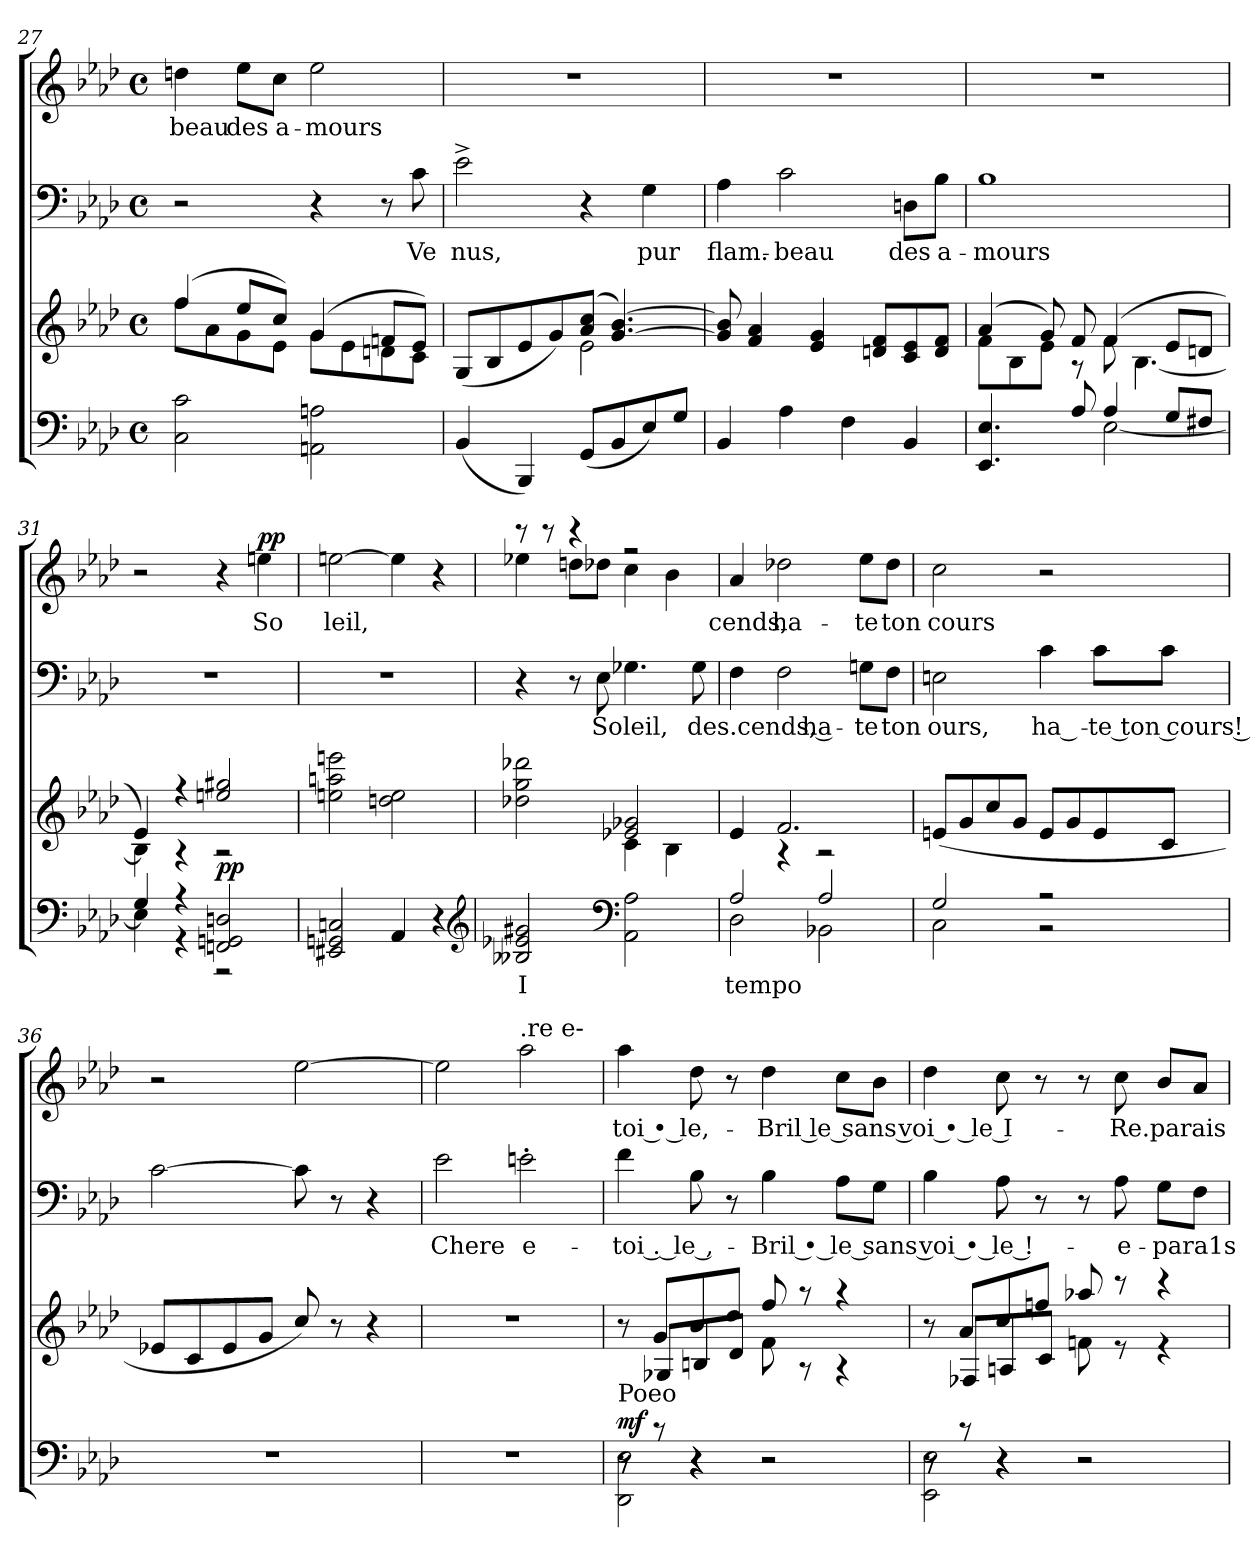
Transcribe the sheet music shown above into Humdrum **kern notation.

**kern	**text	**dynam	**kern	**kern	**text	**kern	**text	**dynam
*part4	*part4	*part4	*part3	*part2	*part2	*part1	*part1	*part1
*staff4	*staff4	*staff4	*staff3	*staff2	*staff2	*staff1	*staff1	*staff1
*clefF4	*	*	*clefG2	*clefF4	*	*clefG2	*	*
*k[b-e-a-d-]	*	*	*k[b-e-a-d-]	*k[b-e-a-d-]	*	*k[b-e-a-d-]	*	*
*A-:	*	*	*A-:	*A-:	*	*A-:	*	*
*M4/4	*	*	*M4/4	*M4/4	*	*M4/4	*	*
*met(c)	*	*	*met(c)	*met(c)	*	*met(c)	*	*
=27	=27	=27	=27	=27	=27	=27	=27	=27
*	*	*	*^	*	*	*	*	*
2C\ 2c\	.	.	(4ff/	8ff\L	2r	.	4ddn\	beau	.
.	.	.	.	8a-\	.	.	.	.	.
.	.	.	8ee-/L	8g\	.	.	8ee-\L	des	.
.	.	.	8cc/J)	8e-\J	.	.	8cc\J	a-	.
2AAn\ 2An\	.	.	(4g/	8g\L	4r	.	2ee-\	mours	.
.	.	.	.	8e-\	.	.	.	.	.
.	.	.	8fn/L	8dn\	8r	.	.	.	.
.	.	.	8e-/J)	8c\J	8c\	Ve	.	.	.
=28	=28	=28	=28	=28	=28	=28	=28	=28	=28
(4BB-/	.	.	(8G/L	2ryy	2e-^\	nus,	1r	.	.
.	.	.	8B-/	.	.	.	.	.	.
4BBB-/)	.	.	8e-/	.	.	.	.	.	.
.	.	.	8g/)	.	.	.	.	.	.
(8GG/L	.	.	(8a-/ 8cc/J	2e-\	4r	.	.	.	.
8BB-/	.	.	[4.g/ [4.b-/)	.	.	.	.	.	.
8E-/)	.	.	.	.	4G\	pur	.	.	.
8G/J	.	.	.	.	.	.	.	.	.
*	*	*	*v	*v	*	*	*	*	*
!!LO:LB:g=z
=29	=29	=29	=29	=29	=29	=29	=29	=29
4BB-/	.	.	8g]/ 8b-]/	4A-\	flam.-	1r	.	.
.	.	.	4f/ 4a-/	.	.	.	.	.
4A-\	.	.	.	2c\	beau	.	.	.
.	.	.	4e-/ 4g/	.	.	.	.	.
4F\	.	.	.	.	.	.	.	.
.	.	.	8dn/ 8f/L	.	.	.	.	.
4BB-/	.	.	8c/ 8e-/	8Dn\L	des	.	.	.
.	.	.	8d/ 8f/J	8B-\J	a-	.	.	.
=30	=30	=30	=30	=30	=30	=30	=30	=30
*^	*	*	*^	*	*	*	*	*
4.EE-/ 4.E-/	2ryy	.	.	(4a-/	8f\L	1B-/	mours	1r	.	.
.	.	.	.	.	8B-\	.	.	.	.	.
.	.	.	.	8g/)	8e-\J	.	.	.	.	.
8A-/	.	.	.	8f/	8r	.	.	.	.	.
4A-/	[2E-\	.	.	(4f/	8f\	.	.	.	.	.
.	.	.	.	.	[4.B-\	.	.	.	.	.
8G/L	.	.	.	8e-/L	.	.	.	.	.	.
8F#X/J	.	.	.	8dn/J	.	.	.	.	.	.
=31	=31	=31	=31	=31	=31	=31	=31	=31	=31	=31
4G/	4E-\]	.	.	4e-/)	4B-\]	1r	.	2r	.	.
4r	4r	.	.	4r	4r	.	.	.	.	.
2FFn/ 2GGn/ 2Dn/	2r	.	pp	2een/ 2gg#X/	2r	.	.	4r	.	.
.	.	.	.	.	.	.	.	4een\	So	pp
*v	*v	*	*	*	*	*	*	*	*	*
*	*	*	*v	*v	*	*	*	*	*
=32	=32	=32	=32	=32	=32	=32	=32	=32
2EE#X/ 2GGn/ 2Cn/	.	.	2een\ 2aan\ 2eeen\	1r	.	[2een\	leil,	.
4AA-/	.	.	2ddn\ 2ee\	.	.	4ee\]	.	.
4r	.	.	.	.	.	4r	.	.
*clefG2	*	*	*	*	*	*	*	*
!!LO:PB:g=z
=33	=33	=33	=33	=33	=33	=33	=33	=33
*	*	*	*^	*	*	*^	*	*
2B--X/ 2e-X/ 2g#X/	I	.	2ryy	2dd-X\ 2gg\ 2ddd-X\	4r	.	8r	4ee-X\	.	.
.	.	.	.	.	.	.	8r	.	.	.
.	.	.	.	.	8r	.	4r	8ddn\L	.	.
.	.	.	.	.	8E-\	Soleil,	.	8dd-X\J	.	.
*clefF4	*	*	*	*	*	*	*	*	*	*
2AA-\ 2A-\	.	.	2e-X/ 2g-X/	4c\	4.G-X\	.	2r	4cc\	.	.
.	.	.	.	4B-\	.	.	.	4b-\	.	.
.	.	.	.	.	8G-\	des.cends, ha-	.	.	.	.
*	*	*	*	*	*	*	*v	*v	*	*
=34	=34	=34	=34	=34	=34	=34	=34	=34	=34
*^	*	*	*	*	*	*	*	*	*
2A-/	2D-\	tempo	.	4ryy	4e-/	4F\	.	4a-/	cends,	.
.	.	.	.	2.f/	4r	2F\	.	2dd-X\	ha-	.
2A-/	2BB-X\	.	.	.	2r	.	.	.	.	.
.	.	.	.	.	.	8Gn\L	te	8ee-\L	te	.
.	.	.	.	.	.	8F\J	ton	8dd-\J	ton	.
*	*	*	*	*v	*v	*	*	*	*	*
=35	=35	=35	=35	=35	=35	=35	=35	=35	=35
2G/	2C\	.	.	(8en/L	2En\	ours,	2cc\	cours	.
.	.	.	.	8g/	.	.	.	.	.
.	.	.	.	8cc/	.	.	.	.	.
.	.	.	.	8g/J	.	.	.	.	.
2r	2r	.	.	8e/L	4c\	ha ­-	2r	.	.
.	.	.	.	8g/	.	.	.	.	.
.	.	.	.	8e/	8c\L	te ton cours !	.	.	.
.	.	.	.	8c/J	8c\J	.	.	.	.
*v	*v	*	*	*	*	*	*	*	*
=36	=36	=36	=36	=36	=36	=36	=36	=36
1r	.	.	8e-X/L	[2c\	.	2r	.	.
.	.	.	8c/	.	.	.	.	.
.	.	.	8e-/	.	.	.	.	.
.	.	.	8g/J	.	.	.	.	.
.	.	.	8cc/)	8c\]	.	[2ee-\	.	cresc .
.	.	.	8r	8r	.	.	.	.
.	.	.	4r	4r	.	.	.	.
!!LO:LB:g=z
=37	=37	=37	=37	=37	=37	=37	=37	=37
1r	.	.	1r	2e-\	Chere	2ee-\]	.	.
!	!	!	!	!	!	!LO:TX:t=.re e-	!	!
.	.	.	.	2en'\	e-	2aa-\	.	.
=38	=38	=38	=38	=38	=38	=38	=38	=38
*^	*	*	*^	*	*	*	*	*
*	*^	*	*	*	*	*	*	*	*	*
!LO:TX:t=Poeo	!	!	!	!	!	!	!	!	!	!	!
8r	2DD-\ 2E-\	8r	.	mf	8r	8ryy	4f\	toi . le ,-	4aa-\	toi • le,-	.
8r	.	8ryy	.	.	8g/L	8G-X/L	.	.	.	.	.
4r	.	4r	.	.	8b-/	8Bn/	8B-\	.	8dd-\	.	.
.	.	.	.	.	8dd-/J	8d-\J	8r	.	8r	.	.
2r	2r	2r	.	.	8ff/	8f\	4B-\	Bril • le sans voi • le !-	4dd-\	Bril le sans voi • le I-	.
.	.	.	.	.	8r	8r	.	.	.	.	.
.	.	.	.	.	4r	4r	8A-\L	.	8cc\L	.	.
.	.	.	.	.	.	.	8G\J	.	8b-\J	.	.
=39	=39	=39	=39	=39	=39	=39	=39	=39	=39	=39	=39
8r	2EE-\ 2E-\	8r	.	.	8r	8ryy	4B-\	.	4dd-\	.	.
8r	.	8ryy	.	.	8a-/L	8F-X/L	.	.	.	.	.
4r	.	4r	.	.	8cc/	8An/	8A-\	.	8cc\	.	.
.	.	.	.	.	8ffn/J	8c\J	8r	.	8r	.	.
2r	2r	2r	.	.	8aa-X/	8fn\	8r	.	8r	.	.
.	.	.	.	.	8r	8r	8A-\	e-	8cc\	Re.parais	.
.	.	.	.	.	4r	4r	8G\L	para1s	8b-/L	.	.
.	.	.	.	.	.	.	8F\J	.	8a-/J	.	.
*v	*v	*v	*	*	*	*	*	*	*	*	*
*	*	*	*v	*v	*	*	*	*	*
=	=	=	=	=	=	=	=	=
*-	*-	*-	*-	*-	*-	*-	*-	*-
